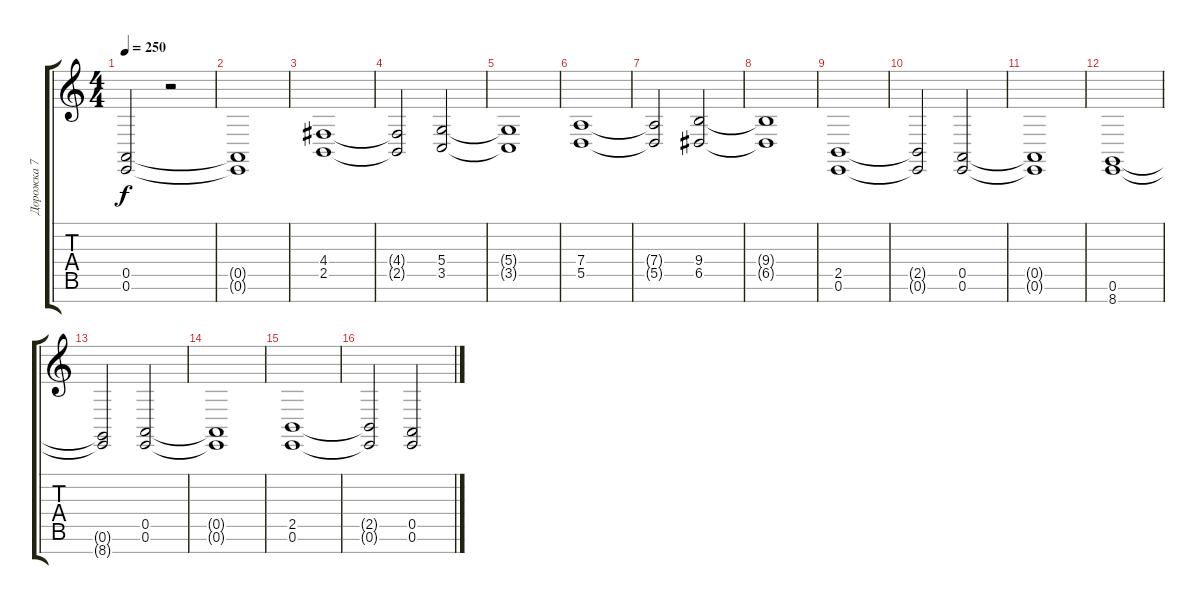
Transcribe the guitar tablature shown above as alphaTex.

\track ("Дорожка 7" "Дорожка 7") {instrument drawbarorgan}
\staff {score tabs}
\tuning (E4 B3 G3 D3 A2 E2 B1) {hide}
\ts (4 4)
\tempo 250
\clef g2
\ks c
(0.5{t} 0.6{t}).2{dy f} r.2 |
(0.5{t} 0.6{t}).1 |
(4.4 2.5).1 |
(4.4{t} 2.5{t}).2 (5.4 3.5).2 |
(5.4{t} 3.5{t}).1 |
(7.4 5.5).1 |
(7.4{t} 5.5{t}).2 (9.4 6.5).2 |
(9.4{t} 6.5{t}).1 |
(2.5 0.6).1 |
(2.5{t} 0.6{t}).2 (0.5 0.6).2 |
(0.5{t} 0.6{t}).1 |
(0.6 8.7).1 |
(0.6{t} 8.7{t}).2 (0.5 0.6).2 |
(0.5{t} 0.6{t}).1 |
(2.5 0.6).1 |
(2.5{t} 0.6{t}).2 (0.5 0.6).2
